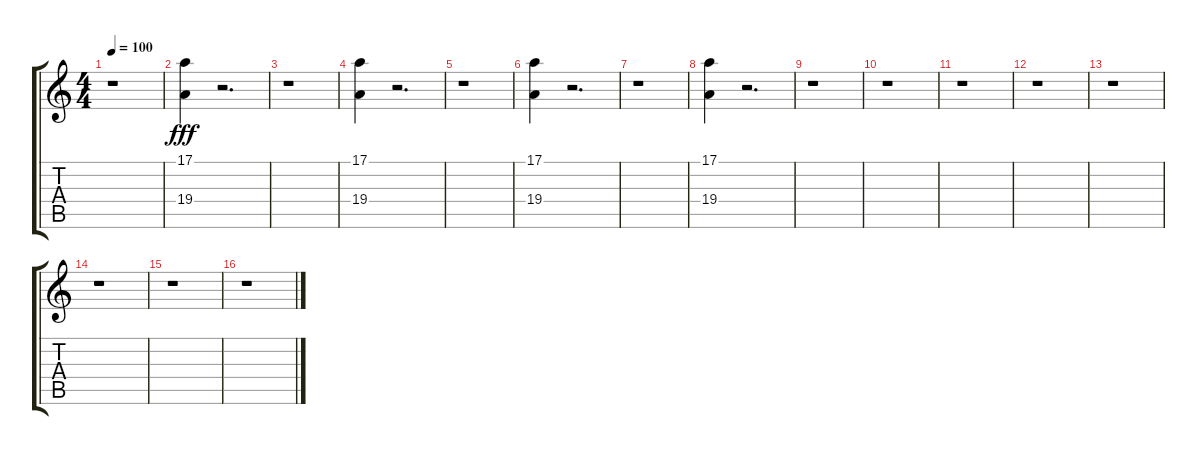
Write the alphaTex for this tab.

\track "" {instrument orchestrahit}
\staff {score tabs}
\tuning (E4 B3 G3 D3 A2 E2) {hide}
\ts (4 4)
\tempo 100
\clef g2
\ks c
r.1{dy fff} |
(17.1 19.4).4 r.2{d} |
r.1 |
(17.1 19.4).4 r.2{d} |
r.1 |
(17.1 19.4).4 r.2{d} |
r.1 |
(17.1 19.4).4 r.2{d} |
r.1 |
r.1 |
r.1 |
r.1 |
r.1 |
r.1 |
r.1 |
r.1
